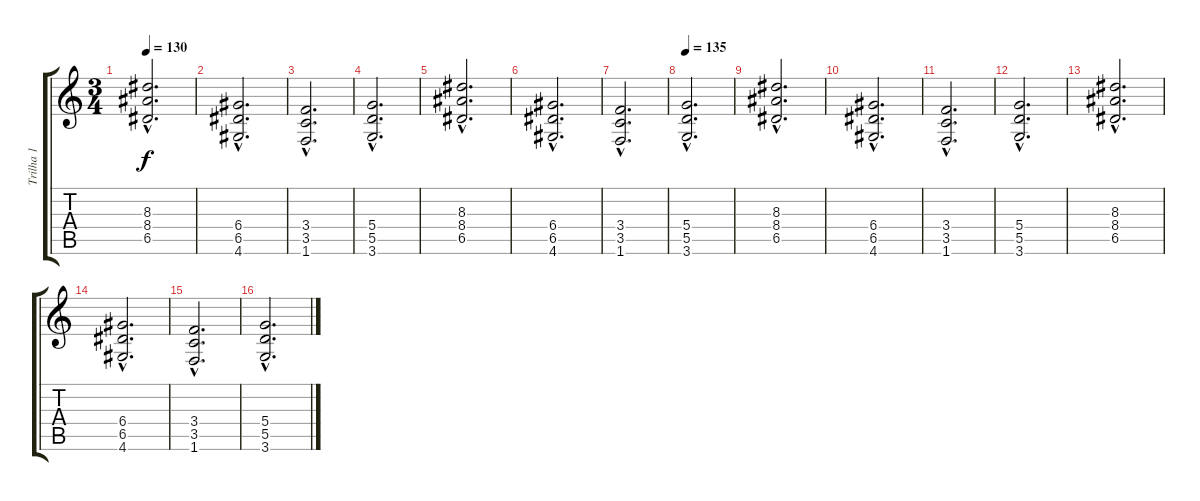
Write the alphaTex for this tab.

\track ("Trilha 1" "Trilha 1") {instrument distortionguitar}
\staff {score tabs}
\tuning (E4 B3 G3 D3 A2 E2) {hide}
\ts (3 4)
\tempo 130
\clef g2
\ks c
(8.3{hac} 8.4{hac} 6.5{hac}).2{d dy f} |
(6.4{hac} 6.5{hac} 4.6{hac}).2{d} |
(3.4{hac} 3.5{hac} 1.6{hac}).2{d} |
(5.4{hac} 5.5{hac} 3.6{hac}).2{d} |
(8.3{hac} 8.4{hac} 6.5{hac}).2{d} |
(6.4{hac} 6.5{hac} 4.6{hac}).2{d} |
(3.4{hac} 3.5{hac} 1.6{hac}).2{d} |
\tempo 135
(5.4{hac} 5.5{hac} 3.6{hac}).2{d} |
(8.3{hac} 8.4{hac} 6.5{hac}).2{d} |
(6.4{hac} 6.5{hac} 4.6{hac}).2{d} |
(3.4{hac} 3.5{hac} 1.6{hac}).2{d} |
(5.4{hac} 5.5{hac} 3.6{hac}).2{d} |
(8.3{hac} 8.4{hac} 6.5{hac}).2{d} |
(6.4{hac} 6.5{hac} 4.6{hac}).2{d} |
(3.4{hac} 3.5{hac} 1.6{hac}).2{d} |
(5.4{hac} 5.5{hac} 3.6{hac}).2{d}
